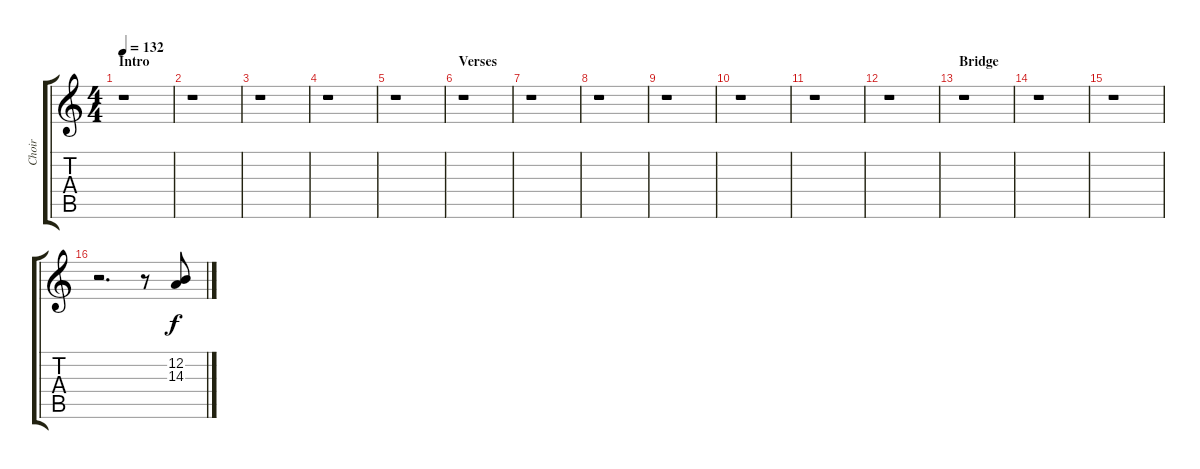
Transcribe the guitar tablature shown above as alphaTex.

\track ("Choir" "Choir") {instrument ocarina}
\staff {score tabs}
\tuning (E4 B3 G3 D3 A2 E2) {hide}
\ts (4 4)
\section ("" "Intro ")
\tempo 132
\clef g2
\ks c
r.1{dy f instrument ocarina} |
r.1 |
r.1 |
r.1 |
r.1 |
\section ("" "Verses")
r.1 |
r.1 |
r.1 |
r.1 |
r.1 |
r.1 |
r.1 |
\section ("" "Bridge")
r.1 |
r.1 |
r.1 |
r.2{d} r.8 (12.2 14.3).8
